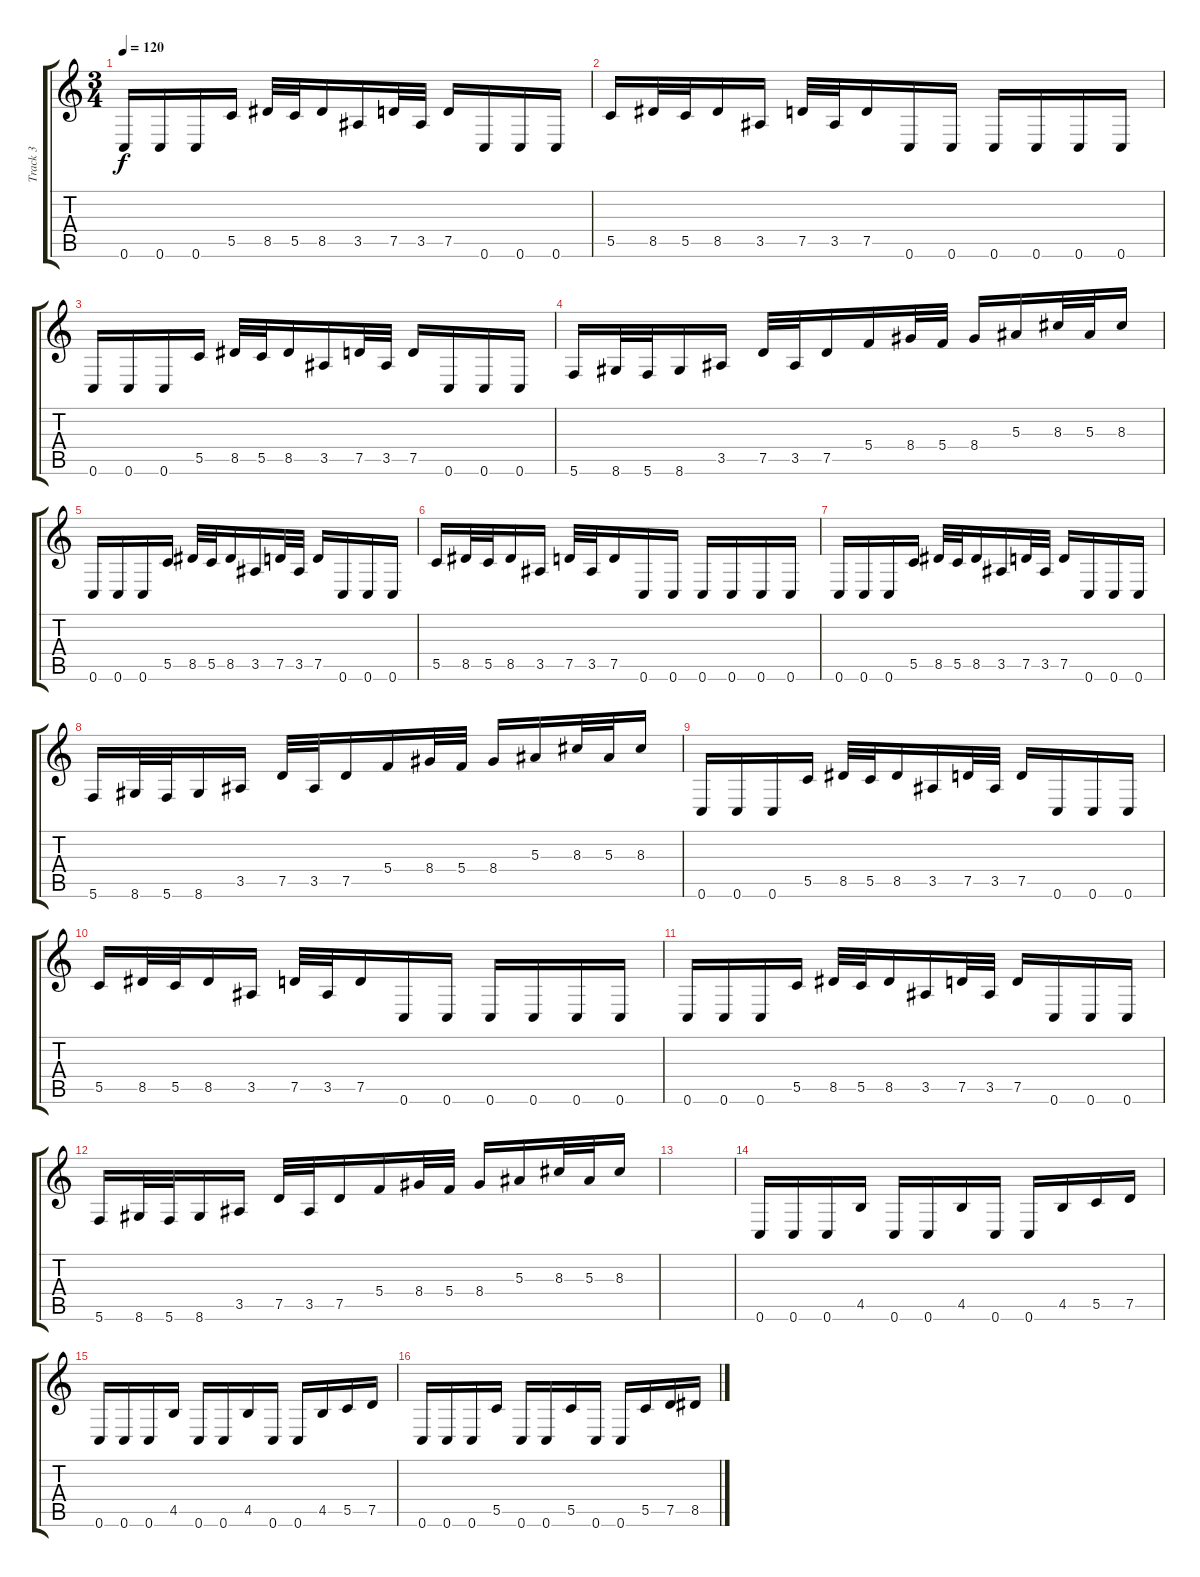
\track ("Track 3" "Track 3") {instrument distortionguitar}
\staff {score tabs}
\tuning (D4 A3 F3 C3 G2 C2) {hide}
\ts (3 4)
\tempo 120
\clef g2
\ks c
0.6.16{dy f} 0.6.16 0.6.16 5.5.16 8.5.32 5.5.32 8.5.16 3.5.16 7.5.32 3.5.32 7.5.16 0.6.16 0.6.16 0.6.16 |
5.5.16 8.5.32 5.5.32 8.5.16 3.5.16 7.5.32 3.5.32 7.5.16 0.6.16 0.6.16 0.6.16 0.6.16 0.6.16 0.6.16 |
0.6.16 0.6.16 0.6.16 5.5.16 8.5.32 5.5.32 8.5.16 3.5.16 7.5.32 3.5.32 7.5.16 0.6.16 0.6.16 0.6.16 |
5.6.16 8.6.32 5.6.32 8.6.16 3.5.16 7.5.32 3.5.32 7.5.16 5.4.16 8.4.32 5.4.32 8.4.16 5.3.16 8.3.32 5.3.32 8.3.16 |
0.6.16 0.6.16 0.6.16 5.5.16 8.5.32 5.5.32 8.5.16 3.5.16 7.5.32 3.5.32 7.5.16 0.6.16 0.6.16 0.6.16 |
5.5.16 8.5.32 5.5.32 8.5.16 3.5.16 7.5.32 3.5.32 7.5.16 0.6.16 0.6.16 0.6.16 0.6.16 0.6.16 0.6.16 |
0.6.16 0.6.16 0.6.16 5.5.16 8.5.32 5.5.32 8.5.16 3.5.16 7.5.32 3.5.32 7.5.16 0.6.16 0.6.16 0.6.16 |
5.6.16 8.6.32 5.6.32 8.6.16 3.5.16 7.5.32 3.5.32 7.5.16 5.4.16 8.4.32 5.4.32 8.4.16 5.3.16 8.3.32 5.3.32 8.3.16 |
0.6.16 0.6.16 0.6.16 5.5.16 8.5.32 5.5.32 8.5.16 3.5.16 7.5.32 3.5.32 7.5.16 0.6.16 0.6.16 0.6.16 |
5.5.16 8.5.32 5.5.32 8.5.16 3.5.16 7.5.32 3.5.32 7.5.16 0.6.16 0.6.16 0.6.16 0.6.16 0.6.16 0.6.16 |
0.6.16 0.6.16 0.6.16 5.5.16 8.5.32 5.5.32 8.5.16 3.5.16 7.5.32 3.5.32 7.5.16 0.6.16 0.6.16 0.6.16 |
5.6.16 8.6.32 5.6.32 8.6.16 3.5.16 7.5.32 3.5.32 7.5.16 5.4.16 8.4.32 5.4.32 8.4.16 5.3.16 8.3.32 5.3.32 8.3.16 |
|
0.6.16 0.6.16 0.6.16 4.5.16 0.6.16 0.6.16 4.5.16 0.6.16 0.6.16 4.5.16 5.5.16 7.5.16 |
0.6.16 0.6.16 0.6.16 4.5.16 0.6.16 0.6.16 4.5.16 0.6.16 0.6.16 4.5.16 5.5.16 7.5.16 |
0.6.16 0.6.16 0.6.16 5.5.16 0.6.16 0.6.16 5.5.16 0.6.16 0.6.16 5.5.16 7.5.16 8.5.16
